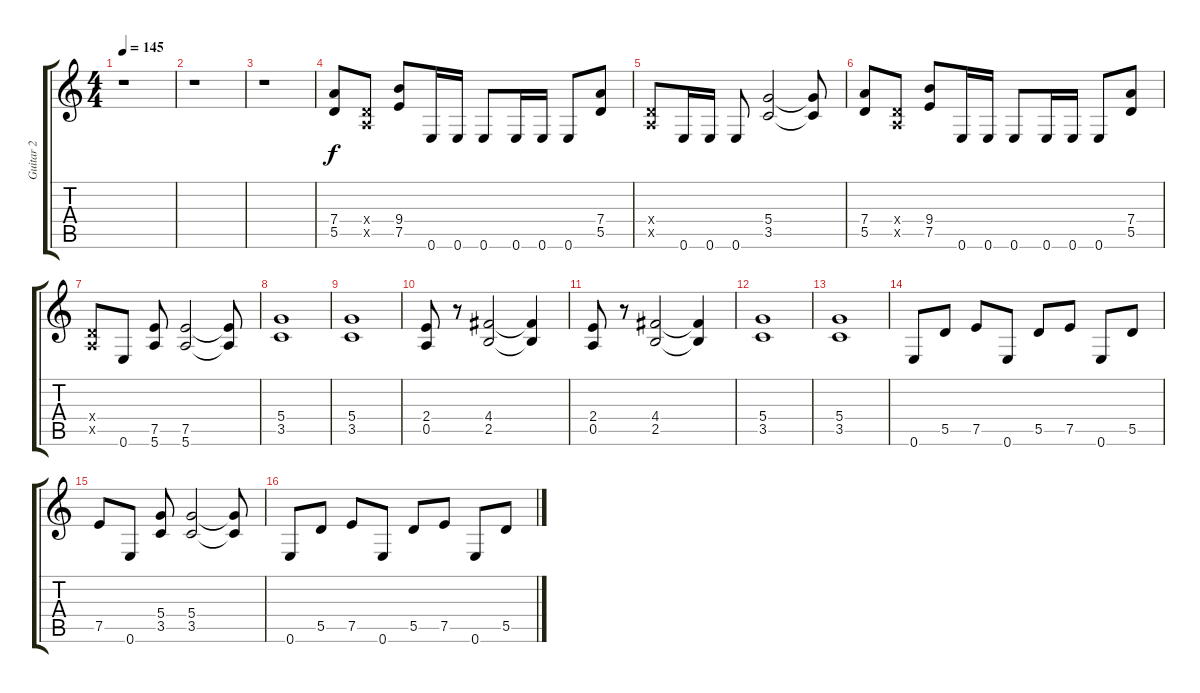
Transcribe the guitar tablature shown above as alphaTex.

\track ("Guitar 2" "Guitar 2") {instrument distortionguitar}
\staff {score tabs}
\tuning (E4 B3 G3 D3 A2 E2) {hide}
\ts (4 4)
\tempo 145
\clef g2
\ks c
r.1{dy f} |
r.1 |
r.1 |
(7.4 5.5).8 (0.4{x} 0.5{x}).8 (9.4 7.5).8 0.6.16 0.6.16 0.6.8 0.6.16 0.6.16 0.6.8 (7.4 5.5).8 |
(0.4{x} 0.5{x}).8 0.6.16 0.6.16 0.6.8 (5.4 3.5).2 (5.4{t} 3.5{t}).8 |
(7.4 5.5).8 (0.4{x} 0.5{x}).8 (9.4 7.5).8 0.6.16 0.6.16 0.6.8 0.6.16 0.6.16 0.6.8 (7.4 5.5).8 |
(0.4{x} 0.5{x}).8 0.6.8 (7.5 5.6).8 (7.5 5.6).2 (7.5{t} 5.6{t}).8 |
(5.4 3.5).1 |
(5.4 3.5).1 |
(2.4 0.5).8 r.8 (4.4 2.5).2 (4.4{t} 2.5{t}).4 |
(2.4 0.5).8 r.8 (4.4 2.5).2 (4.4{t} 2.5{t}).4 |
(5.4 3.5).1 |
(5.4 3.5).1 |
0.6.8 5.5.8 7.5.8 0.6.8 5.5.8 7.5.8 0.6.8 5.5.8 |
7.5.8 0.6.8 (5.4 3.5).8 (5.4 3.5).2 (5.4{t} 3.5{t}).8 |
0.6.8 5.5.8 7.5.8 0.6.8 5.5.8 7.5.8 0.6.8 5.5.8
